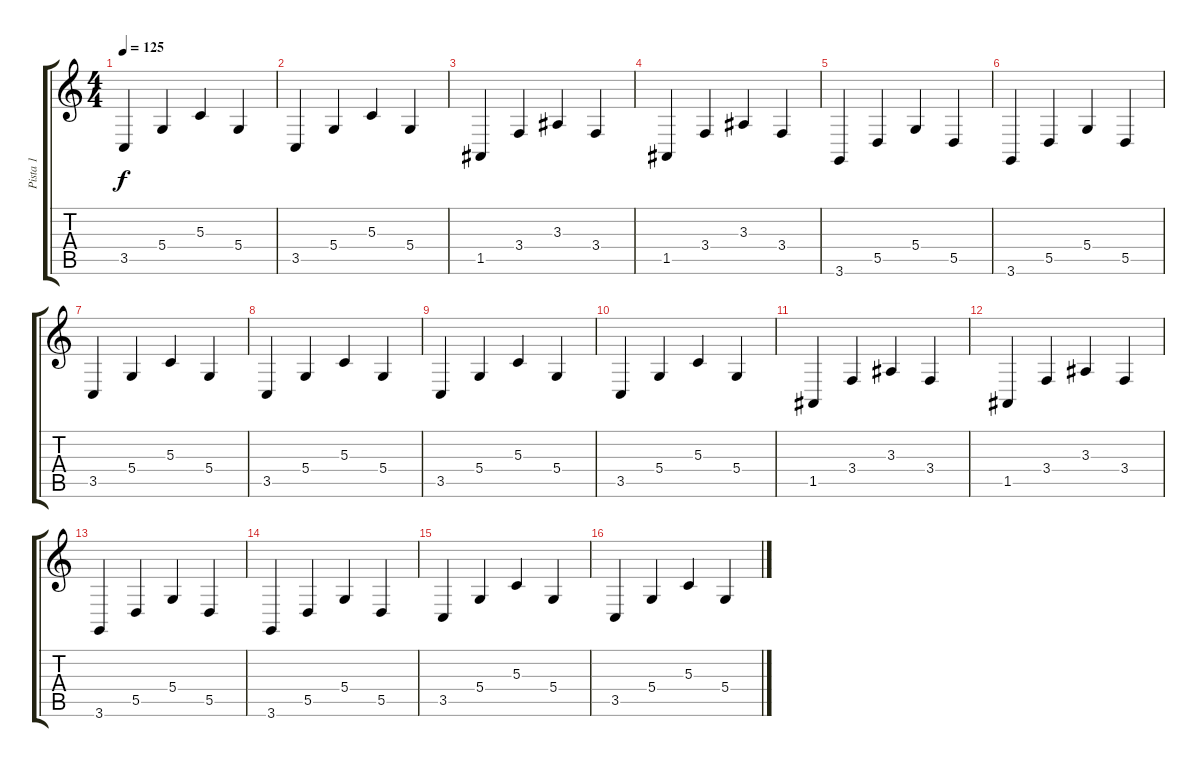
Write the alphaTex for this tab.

\track ("Pista 1" "Pista 1") {instrument acousticgrandpiano}
\staff {score tabs}
\tuning (E4 B3 G3 D3 A2 E2) {hide}
\ts (4 4)
\tempo 125
\clef g2
\ks c
3.5.4{dy f} 5.4.4 5.3.4 5.4.4 |
3.5.4 5.4.4 5.3.4 5.4.4 |
1.5.4 3.4.4 3.3.4 3.4.4 |
1.5.4 3.4.4 3.3.4 3.4.4 |
3.6.4 5.5.4 5.4.4 5.5.4 |
3.6.4 5.5.4 5.4.4 5.5.4 |
3.5.4 5.4.4 5.3.4 5.4.4 |
3.5.4 5.4.4 5.3.4 5.4.4 |
3.5.4 5.4.4 5.3.4 5.4.4 |
3.5.4 5.4.4 5.3.4 5.4.4 |
1.5.4 3.4.4 3.3.4 3.4.4 |
1.5.4 3.4.4 3.3.4 3.4.4 |
3.6.4 5.5.4 5.4.4 5.5.4 |
3.6.4 5.5.4 5.4.4 5.5.4 |
3.5.4 5.4.4 5.3.4 5.4.4 |
3.5.4 5.4.4 5.3.4 5.4.4
